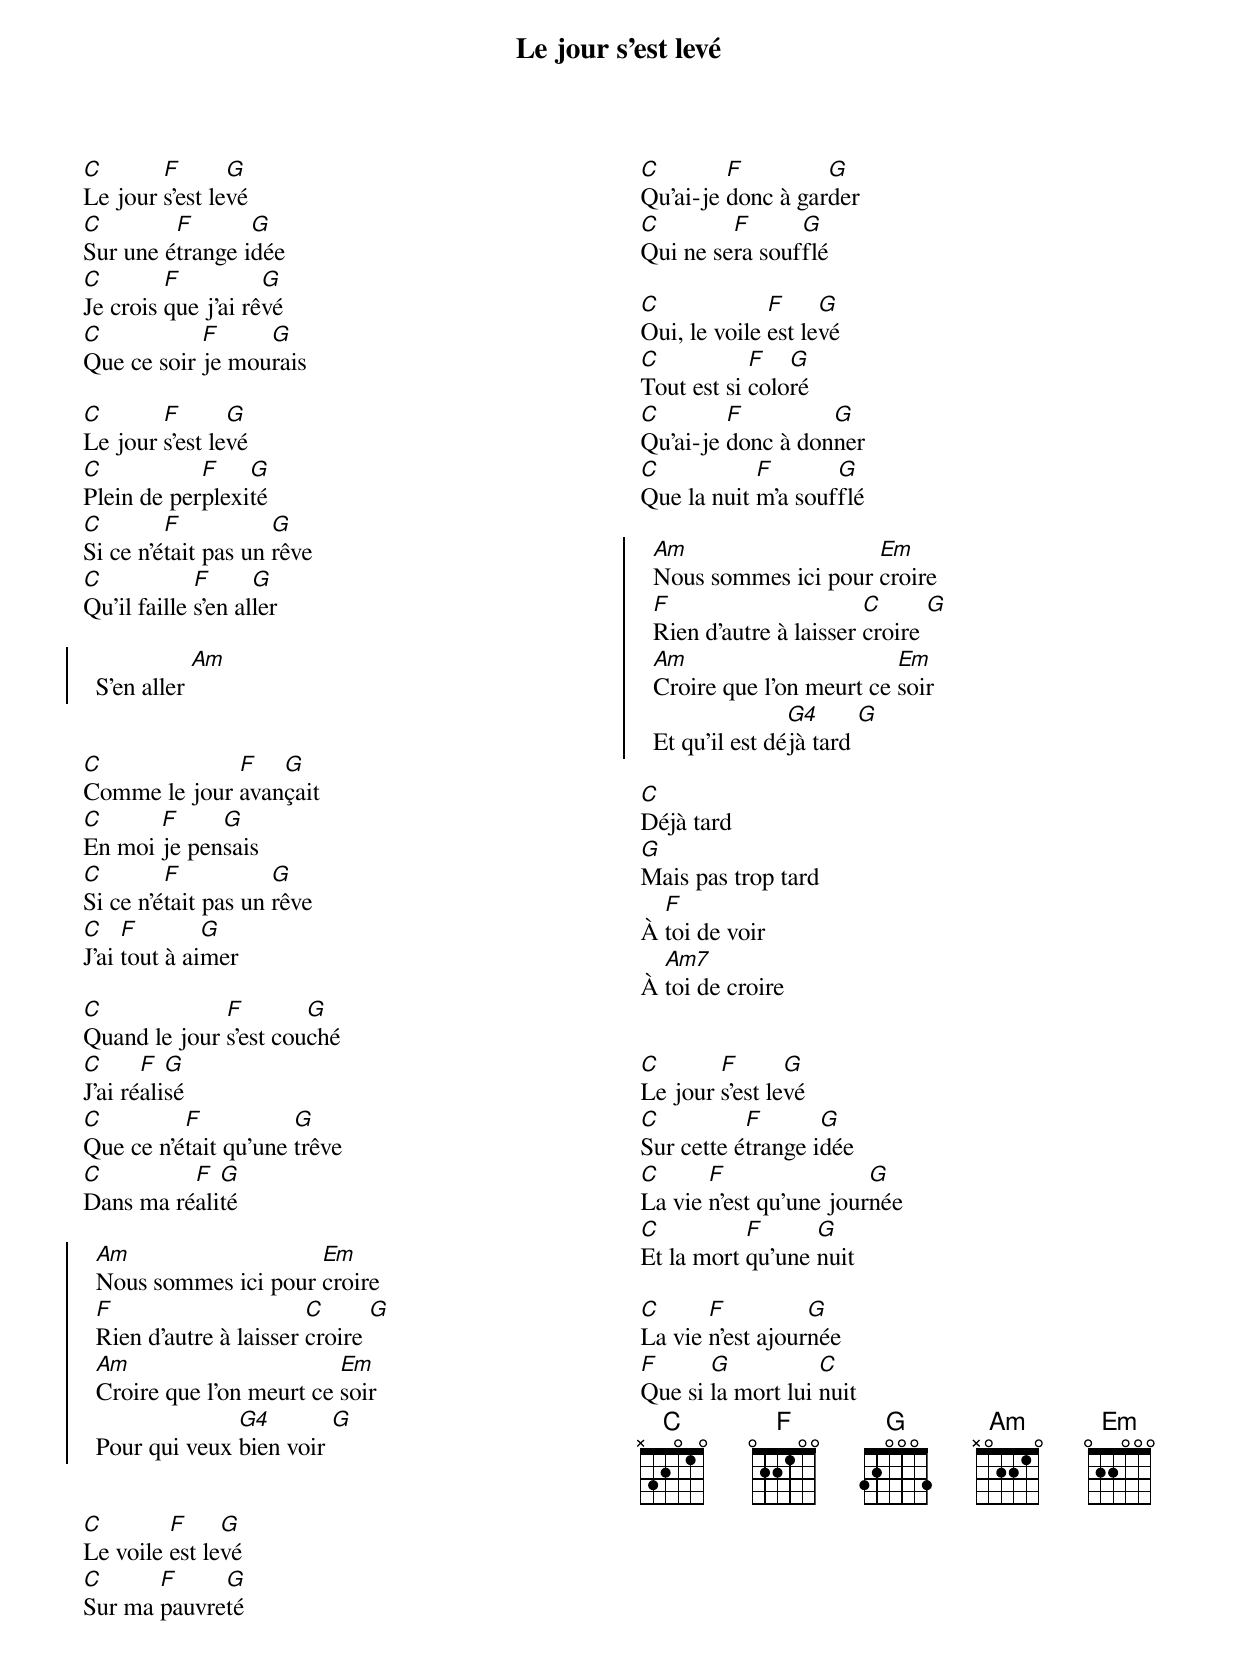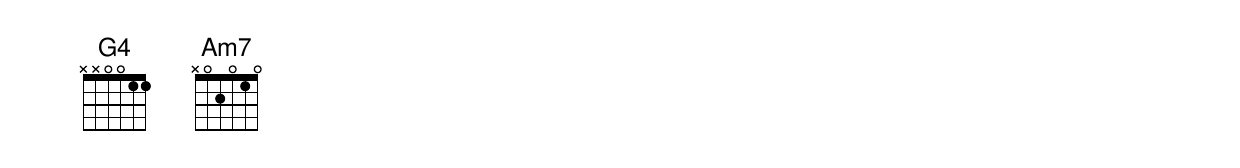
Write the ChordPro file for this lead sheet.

{title: Le jour s'est levé}
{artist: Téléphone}
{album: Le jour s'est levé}
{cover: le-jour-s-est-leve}
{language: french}
{columns: 2}
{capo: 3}
{define: C frets X 3 2 0 1 0}
{define: F base-fret 1 frets 0 2 2 1 0 0}
{define: G frets 3 2 0 0 0 3}
{define: Am frets X 0 2 2 1 0}
{define: Em frets 0 2 2 0 0 0}
{define: G4 base-fret 3 frets 0 2 2 2 0 0 special}
{define: Am7 frets X 0 2 0 1 0}

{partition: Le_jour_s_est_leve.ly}


[C]Le jour [F]s'est le[G]vé
[C]Sur une é[F]trange i[G]dée
[C]Je crois [F]que j'ai rê[G]vé
[C]Que ce soir [F]je mou[G]rais

[C]Le jour [F]s'est le[G]vé
[C]Plein de per[F]plexi[G]té
[C]Si ce n'é[F]tait pas un [G]rêve
[C]Qu'il faille [F]s'en al[G]ler

{start_of_chorus}
  S'en aller [Am]
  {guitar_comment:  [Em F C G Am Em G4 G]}
{end_of_chorus}


[C]Comme le jour [F]avan[G]çait
[C]En moi [F]je pen[G]sais
[C]Si ce n'é[F]tait pas un [G]rêve
[C]J'ai [F]tout à ai[G]mer

[C]Quand le jour [F]s'est cou[G]ché
[C]J'ai ré[F]ali[G]sé
[C]Que ce n'é[F]tait qu'une [G]trêve
[C]Dans ma ré[F]ali[G]té

{start_of_chorus}
  [Am]Nous sommes ici pour [Em]croire
  [F]Rien d'autre à laisser [C]croire [G]
  [Am]Croire que l'on meurt ce [Em]soir
  Pour qui veux [G4]bien voir [G]
{end_of_chorus}


[C]Le voile [F]est le[G]vé
[C]Sur ma [F]pauvre[G]té
[C]Qu'ai-je [F]donc à gar[G]der
[C]Qui ne se[F]ra souf[G]flé

[C]Oui, le voile [F]est le[G]vé
[C]Tout est si [F]colo[G]ré
[C]Qu'ai-je [F]donc à don[G]ner
[C]Que la nuit [F]m'a souf[G]flé

{start_of_chorus}
  [Am]Nous sommes ici pour [Em]croire
  [F]Rien d'autre à laisser [C]croire [G]
  [Am]Croire que l'on meurt ce [Em]soir
  Et qu'il est dé[G4]jà tard [G]
{end_of_chorus}

{start_of_bridge}
[C]Déjà tard
[G]Mais pas trop tard
À [F]toi de voir
À [Am7]toi de croire
{end_of_bridge}


[C]Le jour [F]s'est le[G]vé
[C]Sur cette é[F]trange i[G]dée
[C]La vie [F]n'est qu'une jour[G]née
[C]Et la mort [F]qu'une [G]nuit

[C]La vie [F]n'est ajour[G]née
[F]Que si [G]la mort lui [C]nuit
